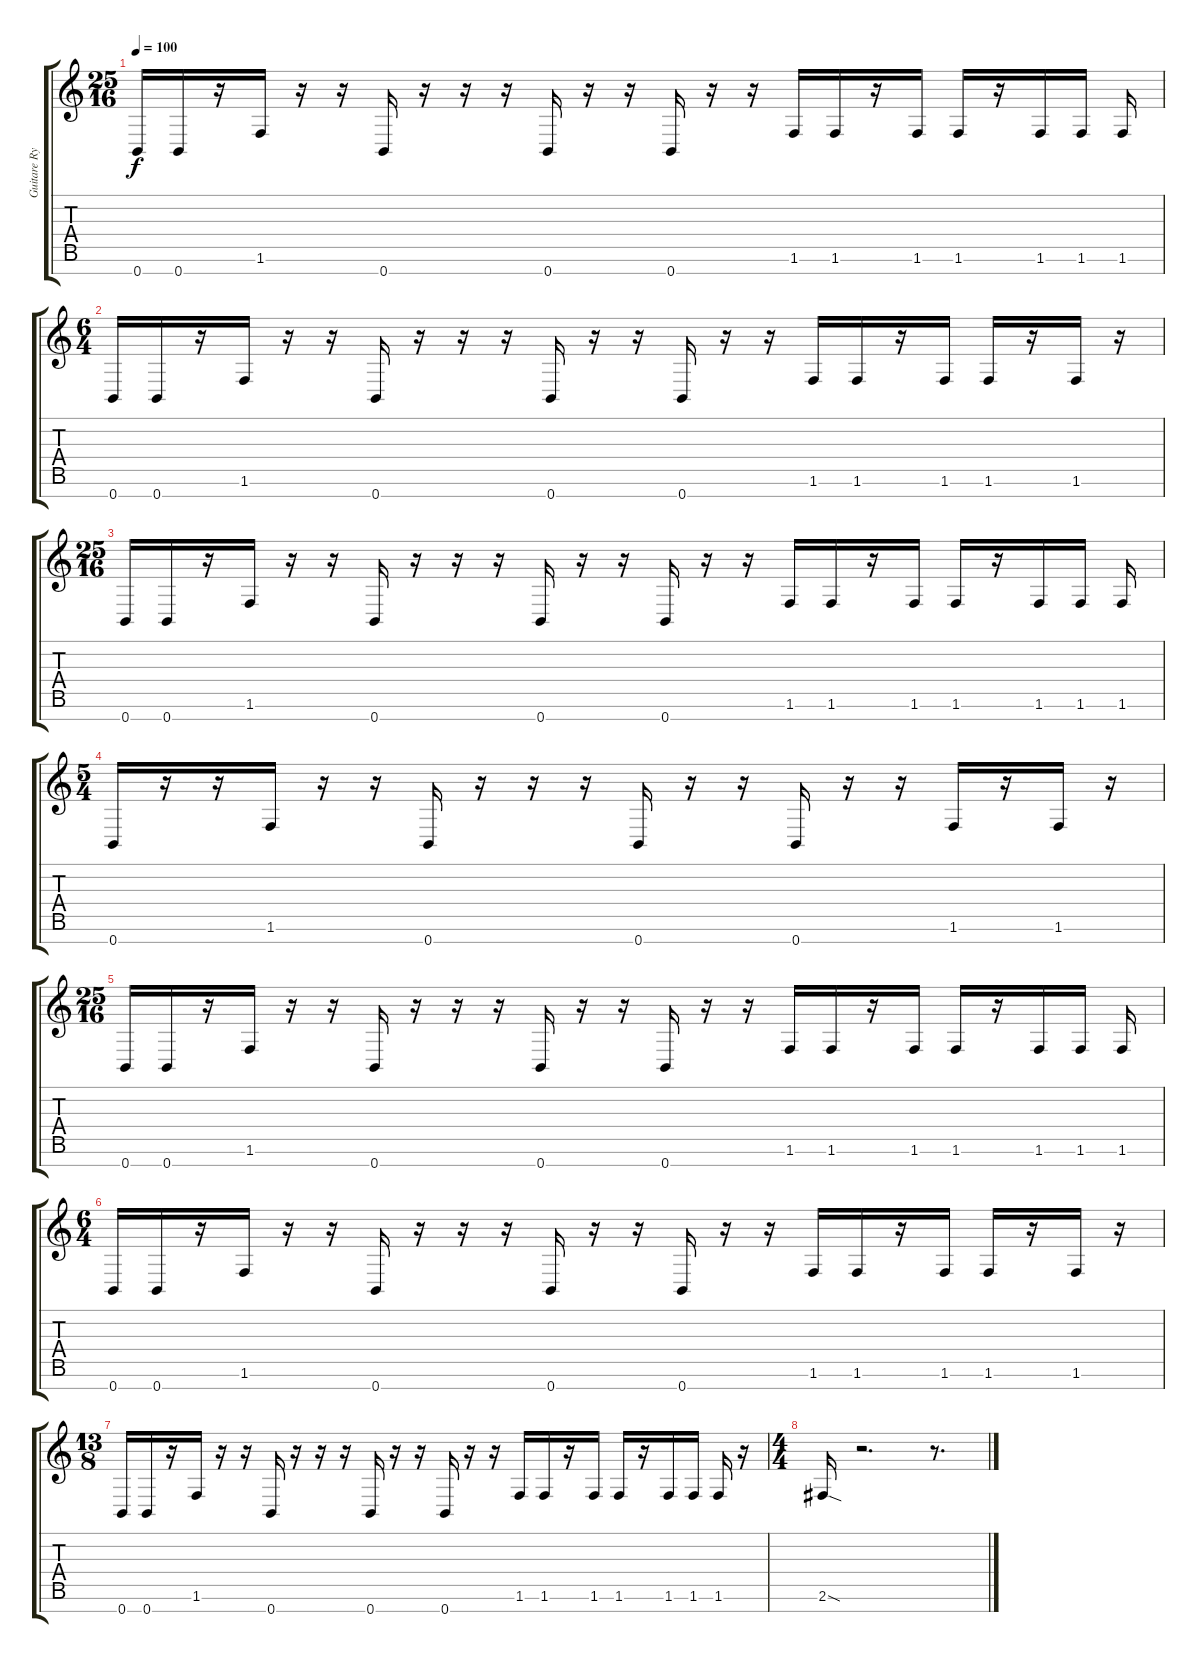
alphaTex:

\track ("Guitare Rythmique" "Guitare Ry") {instrument distortionguitar}
\staff {score tabs}
\tuning (E4 B3 G3 D3 A2 E2 B1) {hide}
\ts (25 16)
\tempo 100
\clef g2
\ks c
0.7.16{dy f} 0.7.16 r.16 1.6.16 r.16 r.16 0.7.16 r.16 r.16 r.16 0.7.16 r.16 r.16 0.7.16 r.16 r.16 1.6.16 1.6.16 r.16 1.6.16 1.6.16 r.16 1.6.16 1.6.16 1.6.16 |
\ts (6 4)
0.7.16 0.7.16 r.16 1.6.16 r.16 r.16 0.7.16 r.16 r.16 r.16 0.7.16 r.16 r.16 0.7.16 r.16 r.16 1.6.16 1.6.16 r.16 1.6.16 1.6.16 r.16 1.6.16 r.16 |
\ts (25 16)
0.7.16 0.7.16 r.16 1.6.16 r.16 r.16 0.7.16 r.16 r.16 r.16 0.7.16 r.16 r.16 0.7.16 r.16 r.16 1.6.16 1.6.16 r.16 1.6.16 1.6.16 r.16 1.6.16 1.6.16 1.6.16 |
\ts (5 4)
0.7.16 r.16 r.16 1.6.16 r.16 r.16 0.7.16 r.16 r.16 r.16 0.7.16 r.16 r.16 0.7.16 r.16 r.16 1.6.16 r.16 1.6.16 r.16 |
\ts (25 16)
0.7.16 0.7.16 r.16 1.6.16 r.16 r.16 0.7.16 r.16 r.16 r.16 0.7.16 r.16 r.16 0.7.16 r.16 r.16 1.6.16 1.6.16 r.16 1.6.16 1.6.16 r.16 1.6.16 1.6.16 1.6.16 |
\ts (6 4)
0.7.16 0.7.16 r.16 1.6.16 r.16 r.16 0.7.16 r.16 r.16 r.16 0.7.16 r.16 r.16 0.7.16 r.16 r.16 1.6.16 1.6.16 r.16 1.6.16 1.6.16 r.16 1.6.16 r.16 |
\ts (13 8)
0.7.16 0.7.16 r.16 1.6.16 r.16 r.16 0.7.16 r.16 r.16 r.16 0.7.16 r.16 r.16 0.7.16 r.16 r.16 1.6.16 1.6.16 r.16 1.6.16 1.6.16 r.16 1.6.16 1.6.16 1.6.16 r.16 |
\ts (4 4)
2.6{sod}.16 r.2{d} r.8{d}
